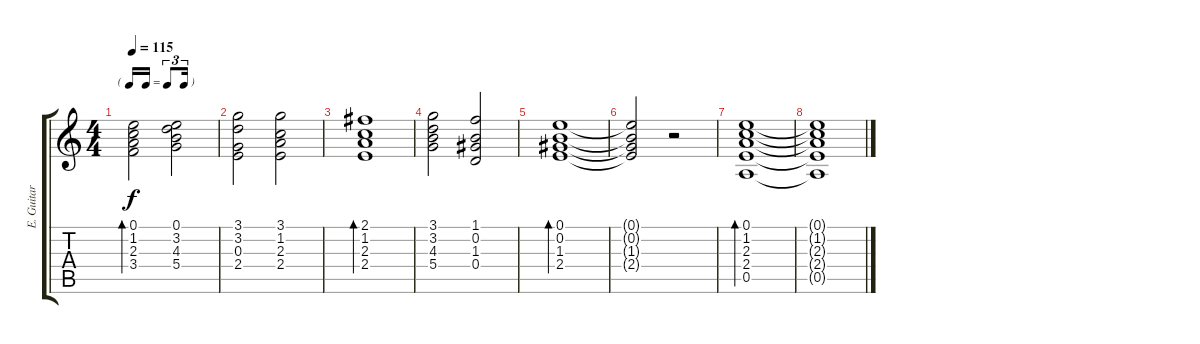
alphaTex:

\track ("E. Guitar II" "E. Guitar ") {instrument electricguitarjazz}
\staff {score tabs}
\tuning (E4 B3 G3 D3 A2 E2) {hide}
\ts (4 4)
\tf triplet16th
\tempo 115
\clef g2
\ks c
(0.1 1.2 2.3 3.4).2{bd 120 dy f} (0.1 3.2 4.3 5.4).2 |
(3.1 3.2 0.3 2.4).2 (3.1 1.2 2.3 2.4).2 |
(2.1 1.2 2.3 2.4).1{bd 120} |
(3.1 3.2 4.3 5.4).2 (1.1 0.2 1.3 0.4).2 |
(0.1 0.2 1.3 2.4).1{bd 120} |
(0.1{t} 0.2{t} 1.3{t} 2.4{t}).2 r.2 |
(0.1 1.2 2.3 2.4 0.5).1{bd 120} |
(0.1{t} 1.2{t} 2.3{t} 2.4{t} 0.5{t}).1
